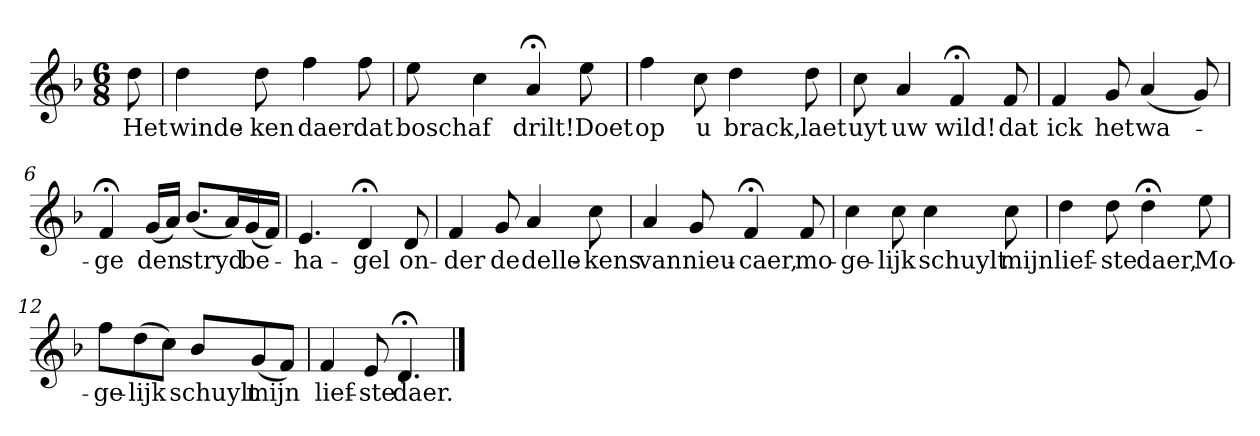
**kern	**text
*part1	*part1
*staff1	*staff1
*k[b-]	*
*d:	*
*M6/8	*
*MM120	*
=	=
8dd	Het
=1	=1
4dd	winde-
8dd	-ken
4ff	daer
8ff	dat
=2	=2
8ee	bosch
4cc	af
4a;<	drilt!
8ee	Doet
=3	=3
4ff	op
8cc	u
4dd	brack,
8dd	laet
=4	=4
8cc	uyt
4a	uw
4f;<	wild!
8f	dat
=5	=5
4f	ick
8g	het
(4a	wa-
8g)	.
=6	=6
4f;<	-ge
(16gLL	den
16aJJ)	.
(8.b-L	stryd
16aL)	.
(16g	be-
16fJJ)	.
=7	=7
4.e	-ha-
4d;<	-gel
8d	on-
=8	=8
4f	-der
8g	de
4a	delle-
8cc	-kens
=9	=9
4a	van
8g	nieu-
4f;<	-caer,
8f	mo-
=10	=10
4cc	-ge-
8cc	-lijk
4cc	schuylt
8cc	mijn
=11	=11
4dd	lief-
8dd	-ste
4dd;<	daer,
8ee	Mo-
=12	=12
8ffL	-ge-
(8dd	-lijk
8ccJ)	.
8b-L	schuylt
(8g	mijn
8fJ)	.
=13	=13
4f	lief-
8e	-ste
4.d;<	daer.
==	==
*-	*-
